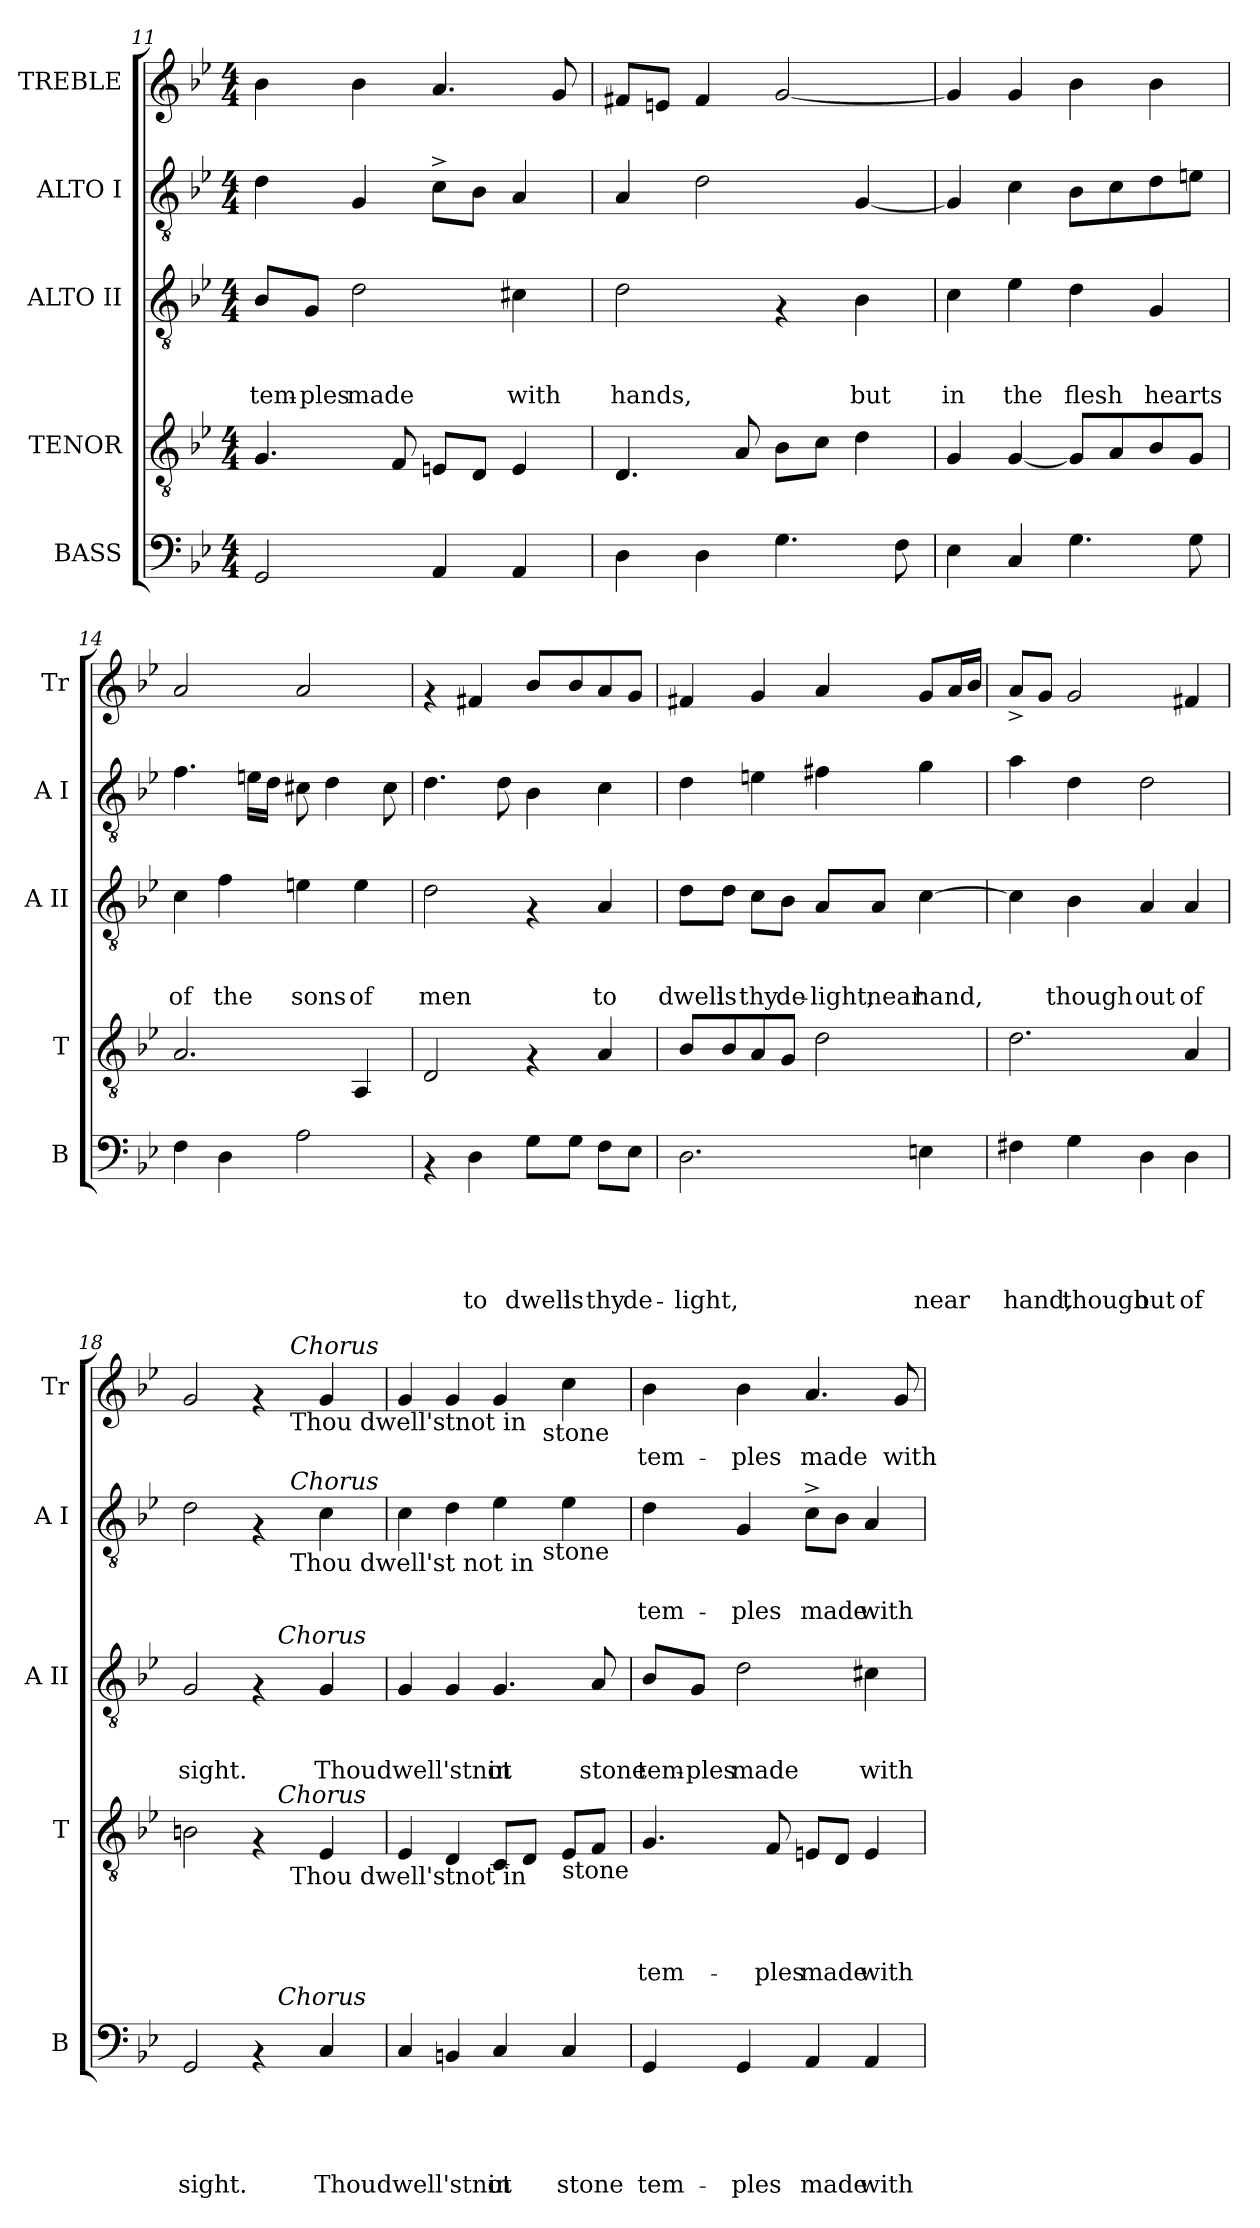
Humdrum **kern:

**kern	**text	**text	**text	**text	**text	**kern	**text	**text	**text	**text	**kern	**text	**text	**text	**kern	**text	**text	**kern	**text
*part5	*part5	*part5	*part5	*part5	*part5	*part4	*part4	*part4	*part4	*part4	*part3	*part3	*part3	*part3	*part2	*part2	*part2	*part1	*part1
*staff5	*staff5	*staff5	*staff5	*staff5	*staff5	*staff4	*staff4	*staff4	*staff4	*staff4	*staff3	*staff3	*staff3	*staff3	*staff2	*staff2	*staff2	*staff1	*staff1
*I"BASS	*	*	*	*	*	*I"TENOR	*	*	*	*	*I"ALTO II	*	*	*	*I"ALTO I	*	*	*I"TREBLE	*
*I'B	*	*	*	*	*	*I'T	*	*	*	*	*I'A II	*	*	*	*I'A I	*	*	*I'Tr	*
*clefF4	*	*	*	*	*	*clefGv2	*	*	*	*	*clefGv2	*	*	*	*clefGv2	*	*	*clefG2	*
*k[b-e-]	*	*	*	*	*	*k[b-e-]	*	*	*	*	*k[b-e-]	*	*	*	*k[b-e-]	*	*	*k[b-e-]	*
*B-:	*	*	*	*	*	*B-:	*	*	*	*	*B-:	*	*	*	*B-:	*	*	*B-:	*
*M4/4	*	*	*	*	*	*M4/4	*	*	*	*	*M4/4	*	*	*	*M4/4	*	*	*M4/4	*
=11	=11	=11	=11	=11	=11	=11	=11	=11	=11	=11	=11	=11	=11	=11	=11	=11	=11	=11	=11
!	!	!	!	!	!	!	!	!	!	!	!	!	!	!LO:LY:b	!	!	!	!	!
2GG/	.	.	.	.	.	4.G/	.	.	.	.	8B-/L	.	.	tem-	4d\	.	.	4b-\	.
!	!	!	!	!	!	!	!	!	!	!	!	!	!	!LO:LY:b	!	!	!	!	!
.	.	.	.	.	.	.	.	.	.	.	8G/J	.	.	-ples	.	.	.	.	.
!	!	!	!	!	!	!	!	!	!	!	!	!	!	!LO:LY:b	!	!	!	!	!
.	.	.	.	.	.	.	.	.	.	.	2d\	.	.	made	4G/	.	.	4b-\	.
.	.	.	.	.	.	8F/	.	.	.	.	.	.	.	.	.	.	.	.	.
4AA/	.	.	.	.	.	8En/L	.	.	.	.	.	.	.	.	8c^>\L	.	.	4.a/	.
.	.	.	.	.	.	8D/J	.	.	.	.	.	.	.	.	8B-\J	.	.	.	.
!	!	!	!	!	!	!	!	!	!	!	!	!	!	!LO:LY:b	!	!	!	!	!
4AA/	.	.	.	.	.	4E/	.	.	.	.	4c#X\	.	.	with	4A/	.	.	.	.
.	.	.	.	.	.	.	.	.	.	.	.	.	.	.	.	.	.	8g/	.
=12	=12	=12	=12	=12	=12	=12	=12	=12	=12	=12	=12	=12	=12	=12	=12	=12	=12	=12	=12
!	!	!	!	!	!	!	!	!	!	!	!	!	!	!LO:LY:b	!	!	!	!	!
4D\	.	.	.	.	.	4.D/	.	.	.	.	2d\	.	.	hands,	4A/	.	.	8f#X/L	.
.	.	.	.	.	.	.	.	.	.	.	.	.	.	.	.	.	.	8en/J	.
4D\	.	.	.	.	.	.	.	.	.	.	.	.	.	.	2d\	.	.	4f#/	.
.	.	.	.	.	.	8A/	.	.	.	.	.	.	.	.	.	.	.	.	.
4.G\	.	.	.	.	.	8B-\L	.	.	.	.	4rF	.	.	.	.	.	.	[<2g/	.
.	.	.	.	.	.	8c\J	.	.	.	.	.	.	.	.	.	.	.	.	.
!	!	!	!	!	!	!	!	!	!	!	!	!	!	!LO:LY:b	!	!	!	!	!
.	.	.	.	.	.	4d\	.	.	.	.	4B-\	.	.	but	[<4G/	.	.	.	.
8F\	.	.	.	.	.	.	.	.	.	.	.	.	.	.	.	.	.	.	.
=13	=13	=13	=13	=13	=13	=13	=13	=13	=13	=13	=13	=13	=13	=13	=13	=13	=13	=13	=13
!	!	!	!	!	!	!	!	!	!	!	!	!	!	!LO:LY:b	!	!	!	!	!
4E-\	.	.	.	.	.	4G/	.	.	.	.	4c\	.	.	in	4G/]	.	.	4g/]	.
!	!	!	!	!	!	!	!	!	!	!	!	!	!	!LO:LY:b	!	!	!	!	!
4C/	.	.	.	.	.	[<4G/	.	.	.	.	4e-\	.	.	the	4c\	.	.	4g/	.
!	!	!	!	!	!	!	!	!	!	!	!	!	!	!LO:LY:b	!	!	!	!	!
4.G\	.	.	.	.	.	8G/L]	.	.	.	.	4d\	.	.	flesh	8B-\L	.	.	4b-\	.
.	.	.	.	.	.	8A/	.	.	.	.	.	.	.	.	8c\	.	.	.	.
!	!	!	!	!	!	!	!	!	!	!	!	!	!	!LO:LY:b	!	!	!	!	!
.	.	.	.	.	.	8B-/	.	.	.	.	4G/	.	.	hearts	8d\	.	.	4b-\	.
8G\	.	.	.	.	.	8G/J	.	.	.	.	.	.	.	.	8en\J	.	.	.	.
=14	=14	=14	=14	=14	=14	=14	=14	=14	=14	=14	=14	=14	=14	=14	=14	=14	=14	=14	=14
!	!	!	!	!	!	!	!	!	!	!	!	!	!	!LO:LY:b	!	!	!	!	!
4F\	.	.	.	.	.	2.A/	.	.	.	.	4c\	.	.	of	4.f\	.	.	2a/	.
!	!	!	!	!	!	!	!	!	!	!	!	!	!	!LO:LY:b	!	!	!	!	!
4D\	.	.	.	.	.	.	.	.	.	.	4f\	.	.	the	.	.	.	.	.
.	.	.	.	.	.	.	.	.	.	.	.	.	.	.	16en\LL	.	.	.	.
.	.	.	.	.	.	.	.	.	.	.	.	.	.	.	16d\JJ	.	.	.	.
!	!	!	!	!	!	!	!	!	!	!	!	!	!	!LO:LY:b	!	!	!	!	!
2A\	.	.	.	.	.	.	.	.	.	.	4en\	.	.	sons	8c#X\	.	.	2a/	.
.	.	.	.	.	.	.	.	.	.	.	.	.	.	.	4d\	.	.	.	.
!	!	!	!	!	!	!	!	!	!	!	!	!	!	!LO:LY:b	!	!	!	!	!
.	.	.	.	.	.	4AA/	.	.	.	.	4e\	.	.	of	.	.	.	.	.
.	.	.	.	.	.	.	.	.	.	.	.	.	.	.	8c#\	.	.	.	.
!!LO:LB:g=z
=15	=15	=15	=15	=15	=15	=15	=15	=15	=15	=15	=15	=15	=15	=15	=15	=15	=15	=15	=15
!	!	!	!	!	!	!	!	!	!	!	!	!	!	!LO:LY:b	!	!	!	!	!
4rAA	.	.	.	.	.	2D/	.	.	.	.	2d\	.	.	men	4.d\	.	.	4rf	.
!	!	!	!	!	!LO:LY:b	!	!	!	!	!	!	!	!	!	!	!	!	!	!
4D\	.	.	.	.	to	.	.	.	.	.	.	.	.	.	.	.	.	4f#X/	.
.	.	.	.	.	.	.	.	.	.	.	.	.	.	.	8d\	.	.	.	.
!	!	!	!	!	!LO:LY:b	!	!	!	!	!	!	!	!	!	!	!	!	!	!
8G\L	.	.	.	.	dwell	4rF	.	.	.	.	4rF	.	.	.	4B-\	.	.	8b-/L	.
!	!	!	!	!	!LO:LY:b	!	!	!	!	!	!	!	!	!	!	!	!	!	!
8G\J	.	.	.	.	is	.	.	.	.	.	.	.	.	.	.	.	.	8b-/	.
!	!	!	!	!	!LO:LY:b	!	!	!	!	!	!	!	!	!LO:LY:b	!	!	!	!	!
8F\L	.	.	.	.	thy	4A/	.	.	.	.	4A/	.	.	to	4c\	.	.	8a/	.
!	!	!	!	!	!LO:LY:b	!	!	!	!	!	!	!	!	!	!	!	!	!	!
8E-\J	.	.	.	.	de-	.	.	.	.	.	.	.	.	.	.	.	.	8g/J	.
=16	=16	=16	=16	=16	=16	=16	=16	=16	=16	=16	=16	=16	=16	=16	=16	=16	=16	=16	=16
!	!	!	!	!	!LO:LY:b	!	!	!	!	!	!	!	!	!LO:LY:b	!	!	!	!	!
2.D\	.	.	.	.	-light,	8B-/L	.	.	.	.	8d\L	.	.	dwell	4d\	.	.	4f#X/	.
!	!	!	!	!	!	!	!	!	!	!	!	!	!	!LO:LY:b	!	!	!	!	!
.	.	.	.	.	.	8B-/	.	.	.	.	8d\J	.	.	is	.	.	.	.	.
!	!	!	!	!	!	!	!	!	!	!	!	!	!	!LO:LY:b	!	!	!	!	!
.	.	.	.	.	.	8A/	.	.	.	.	8c\L	.	.	thy	4en\	.	.	4g/	.
!	!	!	!	!	!	!	!	!	!	!	!	!	!	!LO:LY:b	!	!	!	!	!
.	.	.	.	.	.	8G/J	.	.	.	.	8B-\J	.	.	de-	.	.	.	.	.
!	!	!	!	!	!	!	!	!	!	!	!	!	!	!LO:LY:b	!	!	!	!	!
.	.	.	.	.	.	2d\	.	.	.	.	8A/L	.	.	-light,	4f#X\	.	.	4a/	.
!	!	!	!	!	!	!	!	!	!	!	!	!	!	!LO:LY:b	!	!	!	!	!
.	.	.	.	.	.	.	.	.	.	.	8A/J	.	.	near	.	.	.	.	.
!	!	!	!	!	!LO:LY:b	!	!	!	!	!	!	!	!	!LO:LY:b	!	!	!	!	!
4En\	.	.	.	.	near	.	.	.	.	.	[>4c\	.	.	hand,	4g\	.	.	8g/L	.
.	.	.	.	.	.	.	.	.	.	.	.	.	.	.	.	.	.	16a/L	.
.	.	.	.	.	.	.	.	.	.	.	.	.	.	.	.	.	.	16b-/JJ	.
=17	=17	=17	=17	=17	=17	=17	=17	=17	=17	=17	=17	=17	=17	=17	=17	=17	=17	=17	=17
!	!	!	!	!	!LO:LY:b	!	!	!	!	!	!	!	!	!	!	!	!	!	!
4F#X\	.	.	.	.	hand,	2.d\	.	.	.	.	4c\]	.	.	.	4a\	.	.	8a^</L	.
.	.	.	.	.	.	.	.	.	.	.	.	.	.	.	.	.	.	8g/J	.
!	!	!	!	!	!LO:LY:b	!	!	!	!	!	!	!	!	!LO:LY:b	!	!	!	!	!
4G\	.	.	.	.	though	.	.	.	.	.	4B-\	.	.	though	4d\	.	.	2g/	.
!	!	!	!	!	!LO:LY:b	!	!	!	!	!	!	!	!	!LO:LY:b	!	!	!	!	!
4D\	.	.	.	.	out	.	.	.	.	.	4A/	.	.	out	2d\	.	.	.	.
!	!	!	!	!	!LO:LY:b	!	!	!	!	!	!	!	!	!LO:LY:b	!	!	!	!	!
4D\	.	.	.	.	of	4A/	.	.	.	.	4A/	.	.	of	.	.	.	4f#X/	.
=18	=18	=18	=18	=18	=18	=18	=18	=18	=18	=18	=18	=18	=18	=18	=18	=18	=18	=18	=18
!	!	!	!	!	!LO:LY:b	!	!	!	!	!	!	!	!	!LO:LY:b	!	!	!	!	!
*^	*	*	*	*	*	*^	*	*	*	*	*^	*	*	*	*^	*	*	*^	*
*	*	*	*	*	*	*	*	*^	*	*	*	*	*	*	*	*	*	*	*	*	*	*	*	*
2GG/	2ryy	.	.	.	.	sight.	2Bn\	2ryy	2ryy	.	.	.	.	2G/	2ryy	.	.	sight.	2d\	2ryy	.	.	2g/	2ryy	.
4rAA	16.ryy	.	.	.	.	.	4rF	16.ryy	8ryy	.	.	.	.	4rF	16.ryy	.	.	.	4rF	8ryy	.	.	4rf	8ryy	.
!	!	!	!	!	!	!	!	!	!	!	!	!	!	!	!LO:TX:a:i:t=Chorus	!	!	!	!	!	!	!	!	!	!
!	!	!	!	!	!	!	!	!LO:TX:a:i:t=Chorus	!	!	!	!	!	!	!	!	!	!	!	!	!	!	!	!	!
!	!LO:TX:a:i:t=Chorus	!	!	!	!	!	!	!	!	!	!	!	!	!	!	!	!	!	!	!	!	!	!	!	!
.	4ryy	.	.	.	.	.	.	4ryy	.	.	.	.	.	.	4ryy	.	.	.	.	.	.	.	.	.	.
!	!	!	!	!	!	!	!	!	!	!	!	!	!	!	!	!	!	!	!	!	!	!	!	!LO:TX:a:i:t=Chorus	!
!	!	!	!	!	!	!	!	!	!	!	!	!	!	!	!	!	!	!	!	!	!	!	!	!LO:TX:b:t=Thou dwell'stnot in	!
!	!	!	!	!	!	!	!	!	!	!	!	!	!	!	!	!	!	!	!	!LO:TX:a:i:t=Chorus	!	!	!	!	!
!	!	!	!	!	!	!	!	!	!	!	!	!	!	!	!	!	!	!	!	!LO:TX:b:t=Thou dwell'st not in	!	!	!	!	!
!	!	!	!	!	!	!	!	!	!LO:TX:b:t=Thou dwell'stnot in	!	!	!	!	!	!	!	!	!	!	!	!	!	!	!	!
.	.	.	.	.	.	.	.	.	4.ryy	.	.	.	.	.	.	.	.	.	.	4.ryy	.	.	.	4.ryy	.
!	!	!	!	!	!	!LO:LY:b	!	!	!	!	!	!	!	!	!	!	!	!LO:LY:b	!	!	!	!	!	!	!
4C/	.	.	.	.	.	Thou	4E-/	.	.	.	.	.	.	4G/	.	.	.	Thou	4c\	.	.	.	4g/	.	.
.	8ryy	.	.	.	.	.	.	8ryy	.	.	.	.	.	.	8ryy	.	.	.	.	.	.	.	.	.	.
.	32ryy	.	.	.	.	.	.	32ryy	.	.	.	.	.	.	32ryy	.	.	.	.	.	.	.	.	.	.
=19	=19	=19	=19	=19	=19	=19	=19	=19	=19	=19	=19	=19	=19	=19	=19	=19	=19	=19	=19	=19	=19	=19	=19	=19	=19
!	!	!	!	!	!	!LO:LY:b	!	!	!	!	!	!	!	!	!	!	!	!LO:LY:b	!	!	!	!	!	!	!
*v	*v	*	*	*	*	*	*	*	*	*	*	*	*	*v	*v	*	*	*	*	*	*	*	*	*	*
*	*	*	*	*	*	*v	*v	*v	*	*	*	*	*	*	*	*	*	*	*	*	*	*	*
4C/	.	.	.	.	dwell'stnot	4E-/	.	.	.	.	4G/	.	.	dwell'stnot	4c\	2ryy	.	.	4g/	2ryy	.
4BBn/	.	.	.	.	.	4D/	.	.	.	.	4G/	.	.	.	4d\	.	.	.	4g/	.	.
!	!	!	!	!	!LO:LY:b	!	!	!	!	!	!	!	!	!LO:LY:b	!	!	!	!	!	!	!
4C/	.	.	.	.	in	8C/L	.	.	.	.	4.G/	.	.	in	4e-\	8.ryy	.	.	4g/	8.ryy	.
.	.	.	.	.	.	8D/J	.	.	.	.	.	.	.	.	.	.	.	.	.	.	.
!	!	!	!	!	!	!	!	!	!	!	!	!	!	!	!	!	!	!	!	!LO:TX:b:t=stone	!
!	!	!	!	!	!	!	!	!	!	!	!	!	!	!	!	!LO:TX:b:t=stone	!	!	!	!	!
.	.	.	.	.	.	.	.	.	.	.	.	.	.	.	.	4ryy	.	.	.	4ryy	.
!	!	!	!	!	!	!LO:TX:b:t=stone	!	!	!	!	!	!	!	!	!	!	!	!	!	!	!
!	!	!	!	!	!LO:LY:b	!	!	!	!	!	!	!	!	!	!	!	!	!	!	!	!
4C/	.	.	.	.	stone	8E-/L	.	.	.	.	.	.	.	.	4e-\	.	.	.	4cc\	.	.
!	!	!	!	!	!	!	!	!	!	!	!	!	!	!LO:LY:b	!	!	!	!	!	!	!
.	.	.	.	.	.	8F/J	.	.	.	.	8A/	.	.	stone	.	.	.	.	.	.	.
.	.	.	.	.	.	.	.	.	.	.	.	.	.	.	.	16ryy	.	.	.	16ryy	.
!!LO:PB:g=z
=20	=20	=20	=20	=20	=20	=20	=20	=20	=20	=20	=20	=20	=20	=20	=20	=20	=20	=20	=20	=20	=20
!	!	!	!	!	!LO:LY:b	!	!	!	!	!LO:LY:b	!	!	!	!LO:LY:b	!	!	!	!LO:LY:b	!	!	!LO:LY:b
*	*	*	*	*	*	*	*	*	*	*	*	*	*	*	*v	*v	*	*	*	*	*
*	*	*	*	*	*	*	*	*	*	*	*	*	*	*	*	*	*	*v	*v	*
4GG/	.	.	.	.	tem-	4.G/	.	.	.	tem-	8B-/L	.	.	tem-	4d\	.	tem-	4b-\	tem-
!	!	!	!	!	!	!	!	!	!	!	!	!	!	!LO:LY:b	!	!	!	!	!
.	.	.	.	.	.	.	.	.	.	.	8G/J	.	.	-ples	.	.	.	.	.
!	!	!	!	!	!LO:LY:b	!	!	!	!	!	!	!	!	!LO:LY:b	!	!	!LO:LY:b	!	!LO:LY:b
4GG/	.	.	.	.	-ples	.	.	.	.	.	2d\	.	.	made	4G/	.	-ples	4b-\	-ples
!	!	!	!	!	!	!	!	!	!	!LO:LY:b	!	!	!	!	!	!	!	!	!
.	.	.	.	.	.	8F/	.	.	.	-ples	.	.	.	.	.	.	.	.	.
!	!	!	!	!	!LO:LY:b	!	!	!	!	!LO:LY:b	!	!	!	!	!	!	!LO:LY:b	!	!LO:LY:b
4AA/	.	.	.	.	made	8En/L	.	.	.	made	.	.	.	.	8c^>\L	.	made	4.a/	made
.	.	.	.	.	.	8D/J	.	.	.	.	.	.	.	.	8B-\J	.	.	.	.
!	!	!	!	!	!LO:LY:b	!	!	!	!	!LO:LY:b	!	!	!	!LO:LY:b	!	!	!LO:LY:b	!	!
4AA/	.	.	.	.	with	4E/	.	.	.	with	4c#X\	.	.	with	4A/	.	with	.	.
!	!	!	!	!	!	!	!	!	!	!	!	!	!	!	!	!	!	!	!LO:LY:b
.	.	.	.	.	.	.	.	.	.	.	.	.	.	.	.	.	.	8g/	with
=	=	=	=	=	=	=	=	=	=	=	=	=	=	=	=	=	=	=	=
*-	*-	*-	*-	*-	*-	*-	*-	*-	*-	*-	*-	*-	*-	*-	*-	*-	*-	*-	*-
